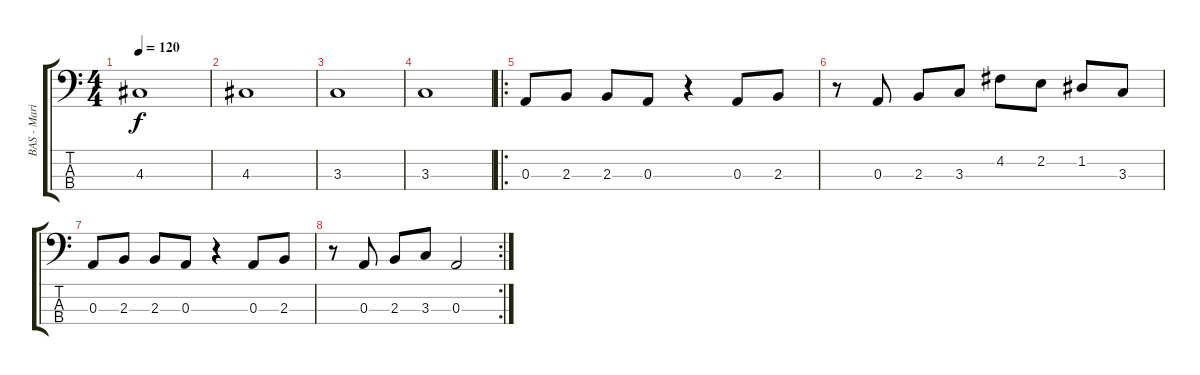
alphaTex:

\track ("BAS - Mario Vilusic" "BAS - Mari") {instrument electricbassfinger}
\staff {score tabs}
\tuning (G2 D2 A1 E1) {hide}
\ts (4 4)
\tempo 120
\clef f4
\ks c
4.3.1{dy f} |
4.3.1 |
3.3.1 |
3.3.1 |
\ro
0.3.8 2.3.8 2.3.8 0.3.8 r.4 0.3.8 2.3.8 |
r.8 0.3.8 2.3.8 3.3.8 4.2.8 2.2.8 1.2.8 3.3.8 |
0.3.8 2.3.8 2.3.8 0.3.8 r.4 0.3.8 2.3.8 |
\rc 2
r.8 0.3.8 2.3.8 3.3.8 0.3.2
